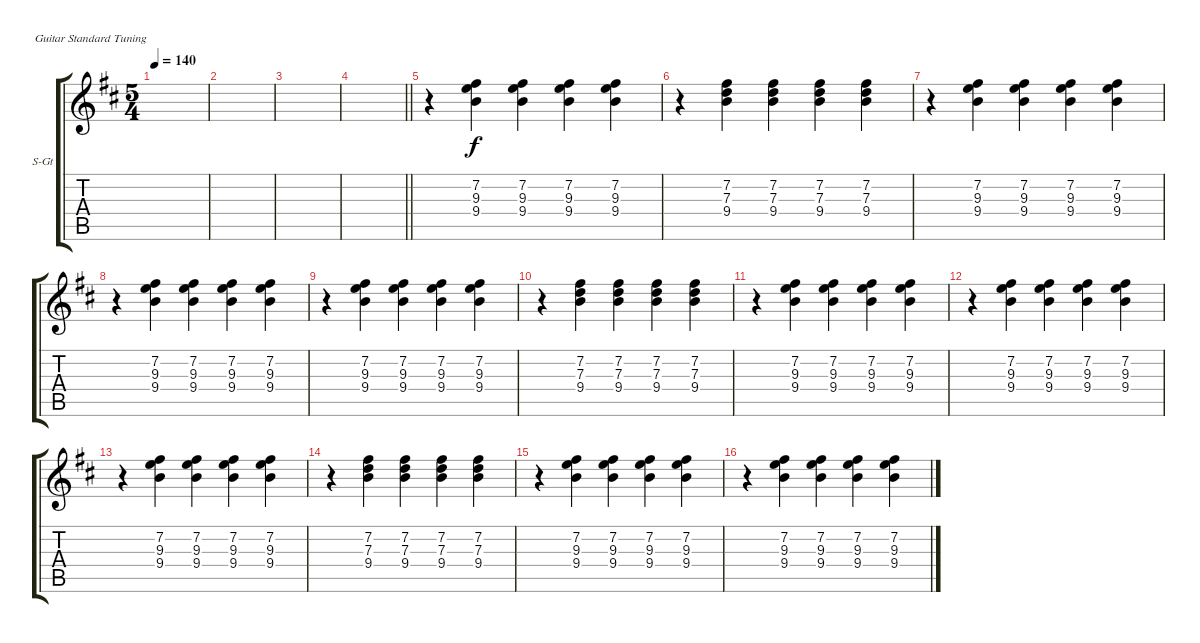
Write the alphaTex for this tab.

\defaultSystemsLayout 4
\bracketExtendMode groupsimilarinstruments
\firstSystemTrackNameOrientation horizontal
\otherSystemsTrackNameOrientation horizontal
\track ("Second guitar" "S-Gt") {instrument acousticguitarsteel}
\staff {score tabs}
\tuning (E4 B3 G3 D3 A2 E2)
\ts (5 4)
\tempo 140
\clef g2
\ks bminor
|
|
|
\barLineRight lightlight
|
r.4 (7.2 9.3 9.4).4 (7.2 9.3 9.4).4 (7.2 9.3 9.4).4 (7.2 9.3 9.4).4 |
r.4 (7.2 7.3 9.4).4 (7.2 7.3 9.4).4 (7.2 7.3 9.4).4 (7.2 7.3 9.4).4 |
r.4 (7.2 9.3 9.4).4 (7.2 9.3 9.4).4 (7.2 9.3 9.4).4 (7.2 9.3 9.4).4 |
r.4 (7.2 9.3 9.4).4 (7.2 9.3 9.4).4 (7.2 9.3 9.4).4 (7.2 9.3 9.4).4 |
r.4 (7.2 9.3 9.4).4 (7.2 9.3 9.4).4 (7.2 9.3 9.4).4 (7.2 9.3 9.4).4 |
r.4 (7.2 7.3 9.4).4 (7.2 7.3 9.4).4 (7.2 7.3 9.4).4 (7.2 7.3 9.4).4 |
r.4 (7.2 9.3 9.4).4 (7.2 9.3 9.4).4 (7.2 9.3 9.4).4 (7.2 9.3 9.4).4 |
r.4 (7.2 9.3 9.4).4 (7.2 9.3 9.4).4 (7.2 9.3 9.4).4 (7.2 9.3 9.4).4 |
r.4 (7.2 9.3 9.4).4 (7.2 9.3 9.4).4 (7.2 9.3 9.4).4 (7.2 9.3 9.4).4 |
r.4 (7.2 7.3 9.4).4 (7.2 7.3 9.4).4 (7.2 7.3 9.4).4 (7.2 7.3 9.4).4 |
r.4 (7.2 9.3 9.4).4 (7.2 9.3 9.4).4 (7.2 9.3 9.4).4 (7.2 9.3 9.4).4 |
r.4 (7.2 9.3 9.4).4 (7.2 9.3 9.4).4 (7.2 9.3 9.4).4 (7.2 9.3 9.4).4
